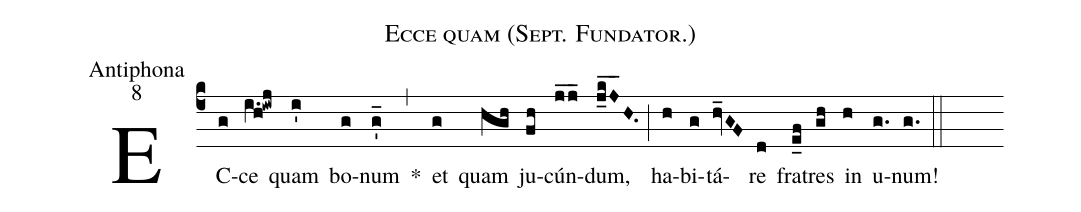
name:Ecce quam (Sept. Fundator.);
office-part:Antiphona;
mode:8;
%%
(c4) EC(g)ce(i.h!iwj) quam(i') bo(g)num(g'_) *(,) et(g) quam(hgh) ju(fh)cún(j_/j_)dum,(j_k_J_H.) (;) ha(h)bi(g)tá(hv_GF)re(d) fra(e_f)tres(gh) in(h) u(g.)num!(g.) (::)
